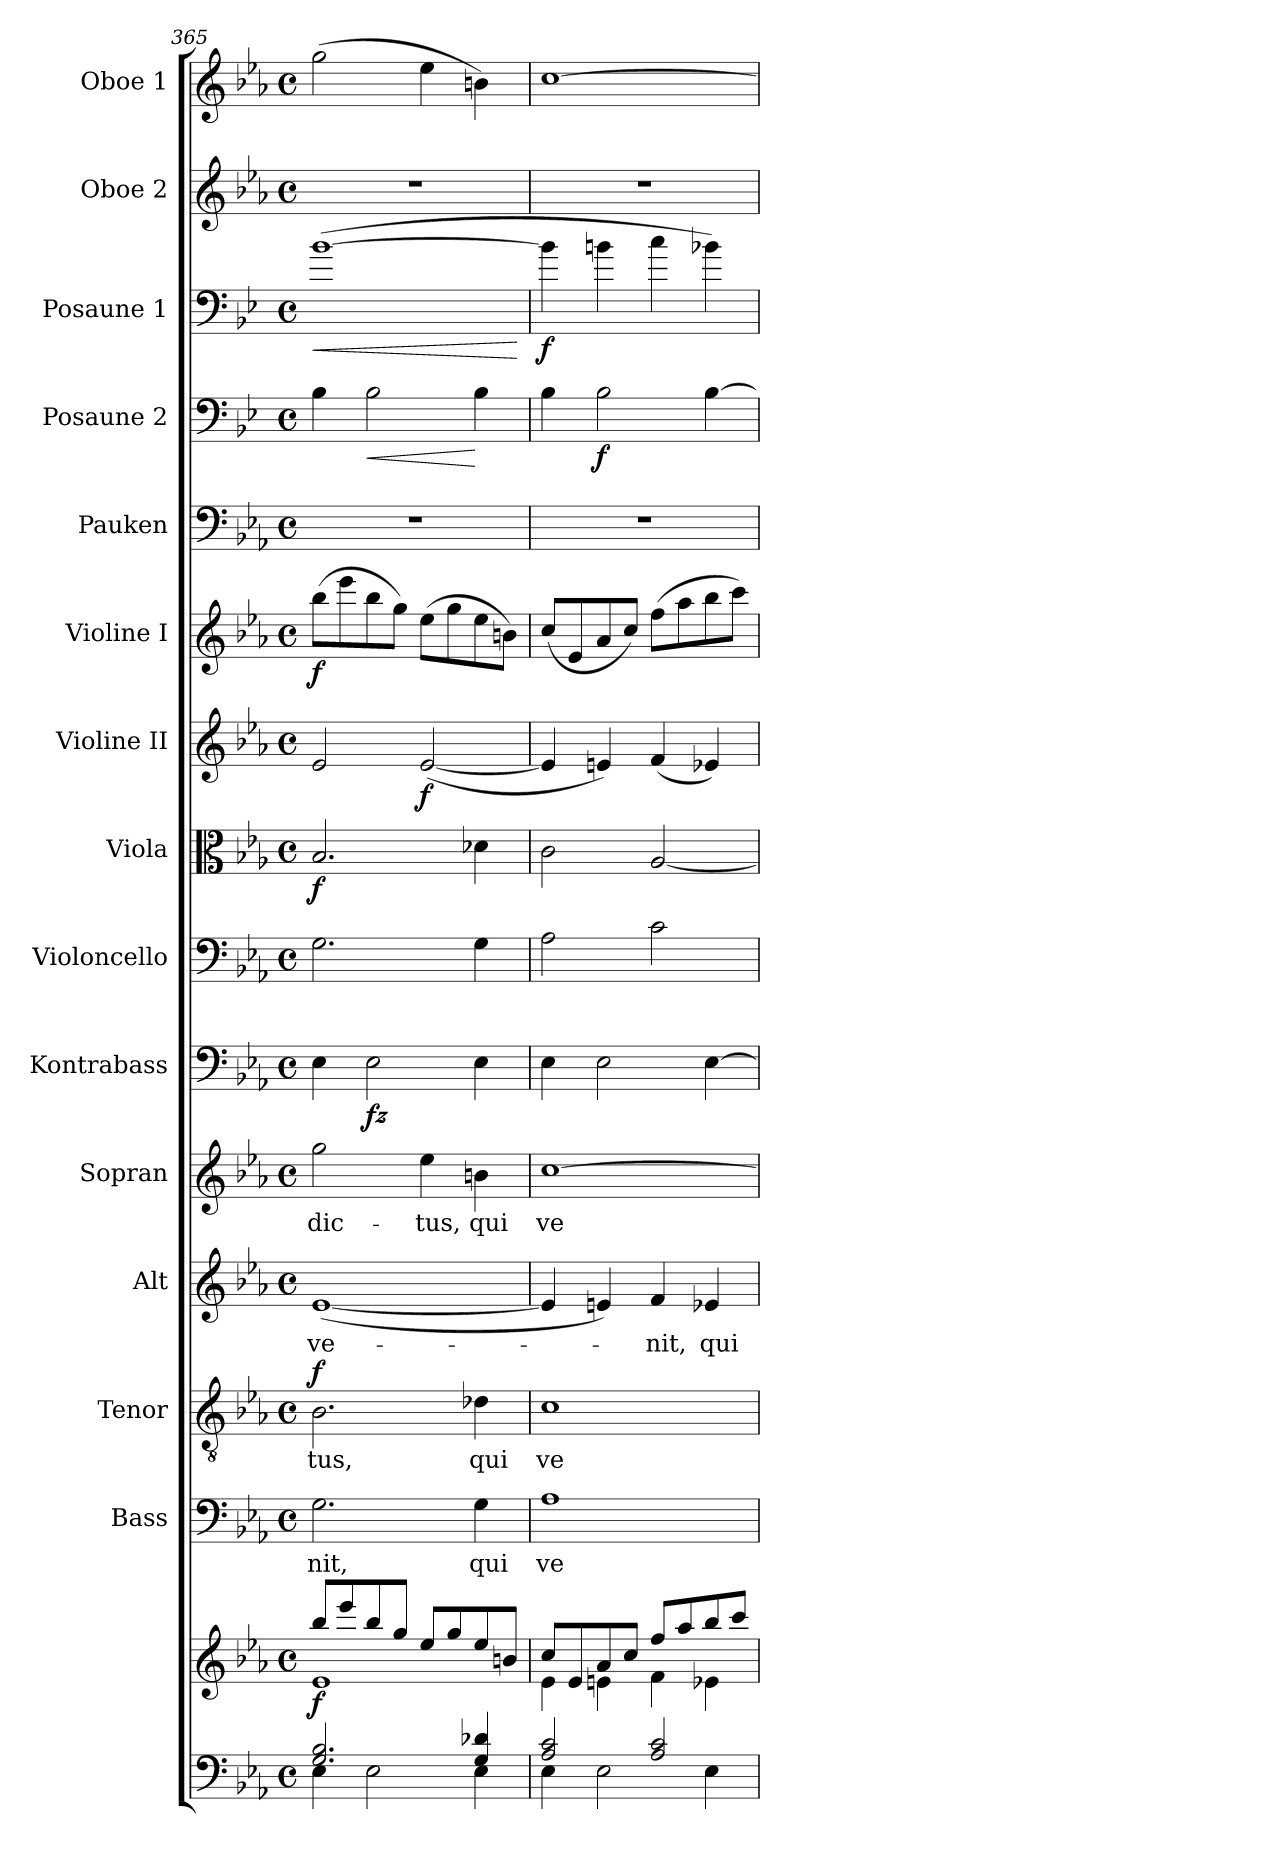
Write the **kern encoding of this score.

**kern	**kern	**dynam	**kern	**text	**kern	**text	**dynam	**kern	**text	**kern	**text	**kern	**dynam	**kern	**kern	**dynam	**kern	**dynam	**kern	**dynam	**kern	**kern	**dynam	**kern	**dynam	**kern	**kern
*part15	*part15	*part15	*part14	*part14	*part13	*part13	*part13	*part12	*part12	*part11	*part11	*part10	*part10	*part9	*part8	*part8	*part7	*part7	*part6	*part6	*part5	*part4	*part4	*part3	*part3	*part2	*part1
*staff16	*staff15	*staff15/16	*staff14	*staff14	*staff13	*staff13	*staff13	*staff12	*staff12	*staff11	*staff11	*staff10	*staff10	*staff9	*staff8	*staff8	*staff7	*staff7	*staff6	*staff6	*staff5	*staff4	*staff4	*staff3	*staff3	*staff2	*staff1
*	*	*	*I"Bass	*	*I"Tenor	*	*	*I"Alt	*	*I"Sopran	*	*I"Kontrabass	*	*I"Violoncello	*I"Viola	*	*I"Violine II	*	*I"Violine I	*	*I"Pauken	*I"Posaune 2	*	*I"Posaune 1	*	*I"Oboe 2	*I"Oboe 1
*	*	*	*I'B.	*	*I'T.	*	*	*I'A.	*	*I'S.	*	*I'Kb.	*	*I'Vc.	*I'Vla.	*	*I'Vl. II	*	*I'Vl. I	*	*I'Pk.	*I'Pos. 2	*	*I'Pos. 1	*	*I'Ob. 2	*I'Ob. 1
*clefF4	*clefG2	*	*clefF4	*	*clefGv2	*	*	*clefG2	*	*clefG2	*	*clefF4	*	*clefF4	*clefC3	*	*clefG2	*	*clefG2	*	*clefF4	*clefF4	*	*clefF4	*	*clefG2	*clefG2
*	*	*	*	*	*	*	*	*	*	*	*	*ITrd7c12	*	*	*	*	*	*	*	*	*	*ITrd4c7	*	*ITrd4c7	*	*	*
*k[b-e-a-]	*k[b-e-a-]	*	*k[b-e-a-]	*	*k[b-e-a-]	*	*	*k[b-e-a-]	*	*k[b-e-a-]	*	*k[b-e-a-]	*	*k[b-e-a-]	*k[b-e-a-]	*	*k[b-e-a-]	*	*k[b-e-a-]	*	*k[b-e-a-]	*k[b-e-a-]	*	*k[b-e-a-]	*	*k[b-e-a-]	*k[b-e-a-]
*E-:	*E-:	*	*E-:	*	*E-:	*	*	*E-:	*	*E-:	*	*E-:	*	*E-:	*E-:	*	*E-:	*	*E-:	*	*E-:	*E-:	*	*E-:	*	*E-:	*E-:
*M4/4	*M4/4	*	*M4/4	*	*M4/4	*	*	*M4/4	*	*M4/4	*	*M4/4	*	*M4/4	*M4/4	*	*M4/4	*	*M4/4	*	*M4/4	*M4/4	*	*M4/4	*	*M4/4	*M4/4
*met(c)	*met(c)	*	*met(c)	*	*met(c)	*	*	*met(c)	*	*met(c)	*	*met(c)	*	*met(c)	*met(c)	*	*met(c)	*	*met(c)	*	*met(c)	*met(c)	*	*met(c)	*	*met(c)	*met(c)
=365	=365	=365	=365	=365	=365	=365	=365	=365	=365	=365	=365	=365	=365	=365	=365	=365	=365	=365	=365	=365	=365	=365	=365	=365	=365	=365	=365
*^	*^	*	*	*	*	*	*	*	*	*	*	*	*	*	*	*	*	*	*	*	*	*	*	*	*	*	*
!	!	!	!	!LO:DY:b	!	!LO:LY:b	!	!LO:LY:b	!LO:DY:a	!	!LO:LY:b	!	!LO:LY:b	!	!	!	!	!LO:DY:b	!	!	!	!LO:DY:b	!	!	!	!	!LO:HP:b	!	!
2.G/ 2.B-/	4E-\	8bb-/L	1e-	f	2.G\	-nit,	2.B-\	-tus,	f	(<[1e-	ve-	2gg\	-dic-	4EE-\	.	2.G\	2.B-/	f	2e-/	.	(>8bb-\L	f	1r	4E-\	.	(>[1e-	<	1r	(>2gg\
.	.	8eee-/	.	.	.	.	.	.	.	.	.	.	.	.	.	.	.	.	.	.	8eee-\	.	.	.	.	.	.	.	.
!	!	!	!	!	!	!	!	!	!	!	!	!	!	!	!LO:DY:b	!	!	!	!	!	!	!	!	!	!LO:HP:b	!	!	!	!
.	2E-\	8bb-/	.	.	.	.	.	.	.	.	.	.	.	2EE-\	fz	.	.	.	.	.	8bb-\	.	.	2E-\	<	.	.	.	.
.	.	8gg/J	.	.	.	.	.	.	.	.	.	.	.	.	.	.	.	.	.	.	8gg\J)	.	.	.	.	.	.	.	.
!	!	!	!	!	!	!	!	!	!	!	!	!	!LO:LY:b	!	!	!	!	!	!	!LO:DY:b	!	!	!	!	!	!	!	!	!
.	.	8ee-/L	.	.	.	.	.	.	.	.	.	4ee-\	-tus,	.	.	.	.	.	(<[2e-/	f	(>8ee-\L	.	.	.	.	.	.	.	4ee-\
.	.	8gg/	.	.	.	.	.	.	.	.	.	.	.	.	.	.	.	.	.	.	8gg\	.	.	.	.	.	.	.	.
!	!	!	!	!	!	!LO:LY:b	!	!LO:LY:b	!	!	!	!	!LO:LY:b	!	!	!	!	!	!	!	!	!	!	!	!	!	!	!	!
4G/ 4d-X/	4E-\	8ee-/	.	.	4G\	qui	4d-X\	qui	.	.	.	4bn\	qui	4EE-\	.	4G\	4d-X\	.	.	.	8ee-\	.	.	4E-\	[	.	.	.	4bn\)
.	.	8bn/J	.	.	.	.	.	.	.	.	.	.	.	.	.	.	.	.	.	.	8bn\J)	.	.	.	.	.	.	.	.
*v	*v	*	*	*	*	*	*	*	*	*	*	*	*	*	*	*	*	*	*	*	*	*	*	*	*	*	*	*	*
*	*v	*v	*	*	*	*	*	*	*	*	*	*	*	*	*	*	*	*	*	*	*	*	*	*	*	*	*	*
.	.	.	.	.	.	.	.	.	.	.	.	.	.	.	.	.	.	.	.	.	.	.	.	.	[	.	.
!!LO:PB:g=z
=366	=366	=366	=366	=366	=366	=366	=366	=366	=366	=366	=366	=366	=366	=366	=366	=366	=366	=366	=366	=366	=366	=366	=366	=366	=366	=366	=366
*^	*^	*	*	*	*	*	*	*	*	*	*	*	*	*	*	*	*	*	*	*	*	*	*	*	*	*	*
!	!	!	!	!	!	!LO:LY:b	!	!LO:LY:b	!	!	!	!	!LO:LY:b	!	!	!	!	!	!	!	!	!	!	!	!	!	!LO:DY:b	!	!
2A-/ 2c/	4E-\	8cc/L	4e-\	.	1A-	ve-	1c	ve-	.	4e-/]	.	[1cc	ve-	4EE-\	.	2A-\	2c\	.	4e-/]	.	(<8cc/L	.	1r	4E-\	.	4e-\]	f	1r	[1cc
.	.	8e-/	.	.	.	.	.	.	.	.	.	.	.	.	.	.	.	.	.	.	8e-/	.	.	.	.	.	.	.	.
!	!	!	!	!	!	!	!	!	!	!	!	!	!	!	!	!	!	!	!	!	!	!	!	!	!LO:DY:b	!	!	!	!
.	2E-\	8a-/	4en\	.	.	.	.	.	.	4en/)	.	.	.	2EE-\	.	.	.	.	4en/)	.	8a-/	.	.	2E-\	f	4en\	.	.	.
.	.	8cc/J	.	.	.	.	.	.	.	.	.	.	.	.	.	.	.	.	.	.	8cc/J)	.	.	.	.	.	.	.	.
!	!	!	!	!	!	!	!	!	!	!	!LO:LY:b	!	!	!	!	!	!	!	!	!	!	!	!	!	!	!	!	!	!
2A-/ 2c/	.	8ff/L	4f\	.	.	.	.	.	.	4f/	-nit,	.	.	.	.	2c\	[2A-/	.	(<4f/	.	(>8ff\L	.	.	.	.	4f\	.	.	.
.	.	8aa-/	.	.	.	.	.	.	.	.	.	.	.	.	.	.	.	.	.	.	8aa-\	.	.	.	.	.	.	.	.
!	!	!	!	!	!	!	!	!	!	!	!LO:LY:b	!	!	!	!	!	!	!	!	!	!	!	!	!	!	!	!	!	!
.	4E-\	8bb-/	4e-X\	.	.	.	.	.	.	4e-X/	qui	.	.	[4EE-\	.	.	.	.	4e-X/)	.	8bb-\	.	.	[4E-\	.	4e-X\)	.	.	.
.	.	8ccc/J	.	.	.	.	.	.	.	.	.	.	.	.	.	.	.	.	.	.	8ccc\J)	.	.	.	.	.	.	.	.
*v	*v	*	*	*	*	*	*	*	*	*	*	*	*	*	*	*	*	*	*	*	*	*	*	*	*	*	*	*	*
*	*v	*v	*	*	*	*	*	*	*	*	*	*	*	*	*	*	*	*	*	*	*	*	*	*	*	*	*	*
=	=	=	=	=	=	=	=	=	=	=	=	=	=	=	=	=	=	=	=	=	=	=	=	=	=	=	=
*-	*-	*-	*-	*-	*-	*-	*-	*-	*-	*-	*-	*-	*-	*-	*-	*-	*-	*-	*-	*-	*-	*-	*-	*-	*-	*-	*-
